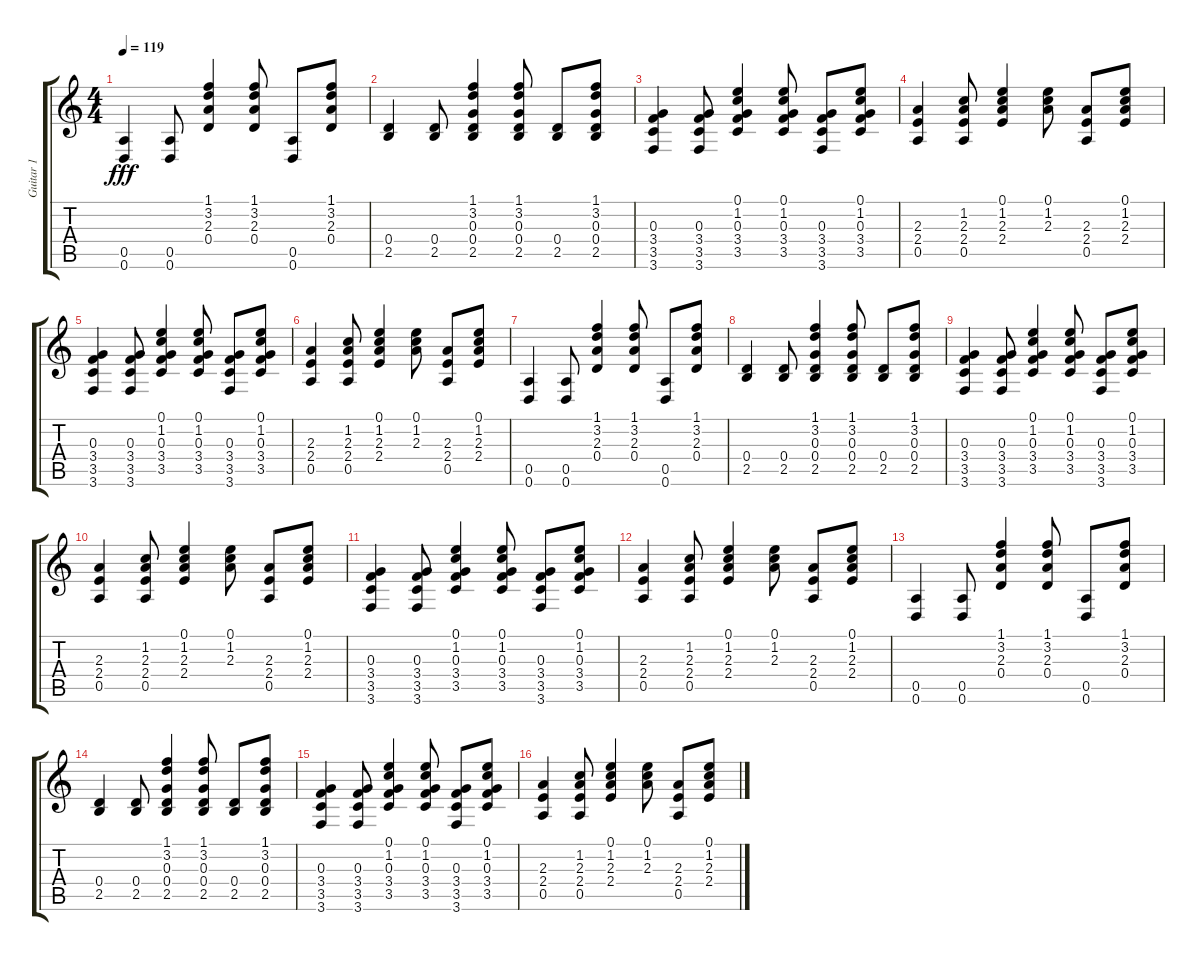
\track ("Guitar 1" "Guitar 1") {instrument distortionguitar}
\staff {score tabs}
\tuning (E4 B3 G3 D3 A2 D2) {hide}
\ts (4 4)
\tempo 119
\clef g2
\ks c
(0.5 0.6).4{dy fff} (0.5 0.6).8 (1.1 3.2 2.3 0.4).4 (1.1 3.2 2.3 0.4).8 (0.5 0.6).8 (1.1 3.2 2.3 0.4).8 |
(0.4 2.5).4 (0.4 2.5).8 (1.1 3.2 0.3 0.4 2.5).4 (1.1 3.2 0.3 0.4 2.5).8 (0.4 2.5).8 (1.1 3.2 0.3 0.4 2.5).8 |
(0.3 3.4 3.5 3.6).4 (0.3 3.4 3.5 3.6).8 (0.1 1.2 0.3 3.4 3.5).4 (0.1 1.2 0.3 3.4 3.5).8 (0.3 3.4 3.5 3.6).8 (0.1 1.2 0.3 3.4 3.5).8 |
(2.3 2.4 0.5).4 (1.2 2.3 2.4 0.5).8 (0.1 1.2 2.3 2.4).4 (0.1 1.2 2.3).8 (2.3 2.4 0.5).8 (0.1 1.2 2.3 2.4).8 |
(0.3 3.4 3.5 3.6).4 (0.3 3.4 3.5 3.6).8 (0.1 1.2 0.3 3.4 3.5).4 (0.1 1.2 0.3 3.4 3.5).8 (0.3 3.4 3.5 3.6).8 (0.1 1.2 0.3 3.4 3.5).8 |
(2.3 2.4 0.5).4 (1.2 2.3 2.4 0.5).8 (0.1 1.2 2.3 2.4).4 (0.1 1.2 2.3).8 (2.3 2.4 0.5).8 (0.1 1.2 2.3 2.4).8 |
(0.5 0.6).4 (0.5 0.6).8 (1.1 3.2 2.3 0.4).4 (1.1 3.2 2.3 0.4).8 (0.5 0.6).8 (1.1 3.2 2.3 0.4).8 |
(0.4 2.5).4 (0.4 2.5).8 (1.1 3.2 0.3 0.4 2.5).4 (1.1 3.2 0.3 0.4 2.5).8 (0.4 2.5).8 (1.1 3.2 0.3 0.4 2.5).8 |
(0.3 3.4 3.5 3.6).4 (0.3 3.4 3.5 3.6).8 (0.1 1.2 0.3 3.4 3.5).4 (0.1 1.2 0.3 3.4 3.5).8 (0.3 3.4 3.5 3.6).8 (0.1 1.2 0.3 3.4 3.5).8 |
(2.3 2.4 0.5).4 (1.2 2.3 2.4 0.5).8 (0.1 1.2 2.3 2.4).4 (0.1 1.2 2.3).8 (2.3 2.4 0.5).8 (0.1 1.2 2.3 2.4).8 |
(0.3 3.4 3.5 3.6).4 (0.3 3.4 3.5 3.6).8 (0.1 1.2 0.3 3.4 3.5).4 (0.1 1.2 0.3 3.4 3.5).8 (0.3 3.4 3.5 3.6).8 (0.1 1.2 0.3 3.4 3.5).8 |
(2.3 2.4 0.5).4 (1.2 2.3 2.4 0.5).8 (0.1 1.2 2.3 2.4).4 (0.1 1.2 2.3).8 (2.3 2.4 0.5).8 (0.1 1.2 2.3 2.4).8 |
(0.5 0.6).4 (0.5 0.6).8 (1.1 3.2 2.3 0.4).4 (1.1 3.2 2.3 0.4).8 (0.5 0.6).8 (1.1 3.2 2.3 0.4).8 |
(0.4 2.5).4 (0.4 2.5).8 (1.1 3.2 0.3 0.4 2.5).4 (1.1 3.2 0.3 0.4 2.5).8 (0.4 2.5).8 (1.1 3.2 0.3 0.4 2.5).8 |
(0.3 3.4 3.5 3.6).4 (0.3 3.4 3.5 3.6).8 (0.1 1.2 0.3 3.4 3.5).4 (0.1 1.2 0.3 3.4 3.5).8 (0.3 3.4 3.5 3.6).8 (0.1 1.2 0.3 3.4 3.5).8 |
(2.3 2.4 0.5).4 (1.2 2.3 2.4 0.5).8 (0.1 1.2 2.3 2.4).4 (0.1 1.2 2.3).8 (2.3 2.4 0.5).8 (0.1 1.2 2.3 2.4).8
